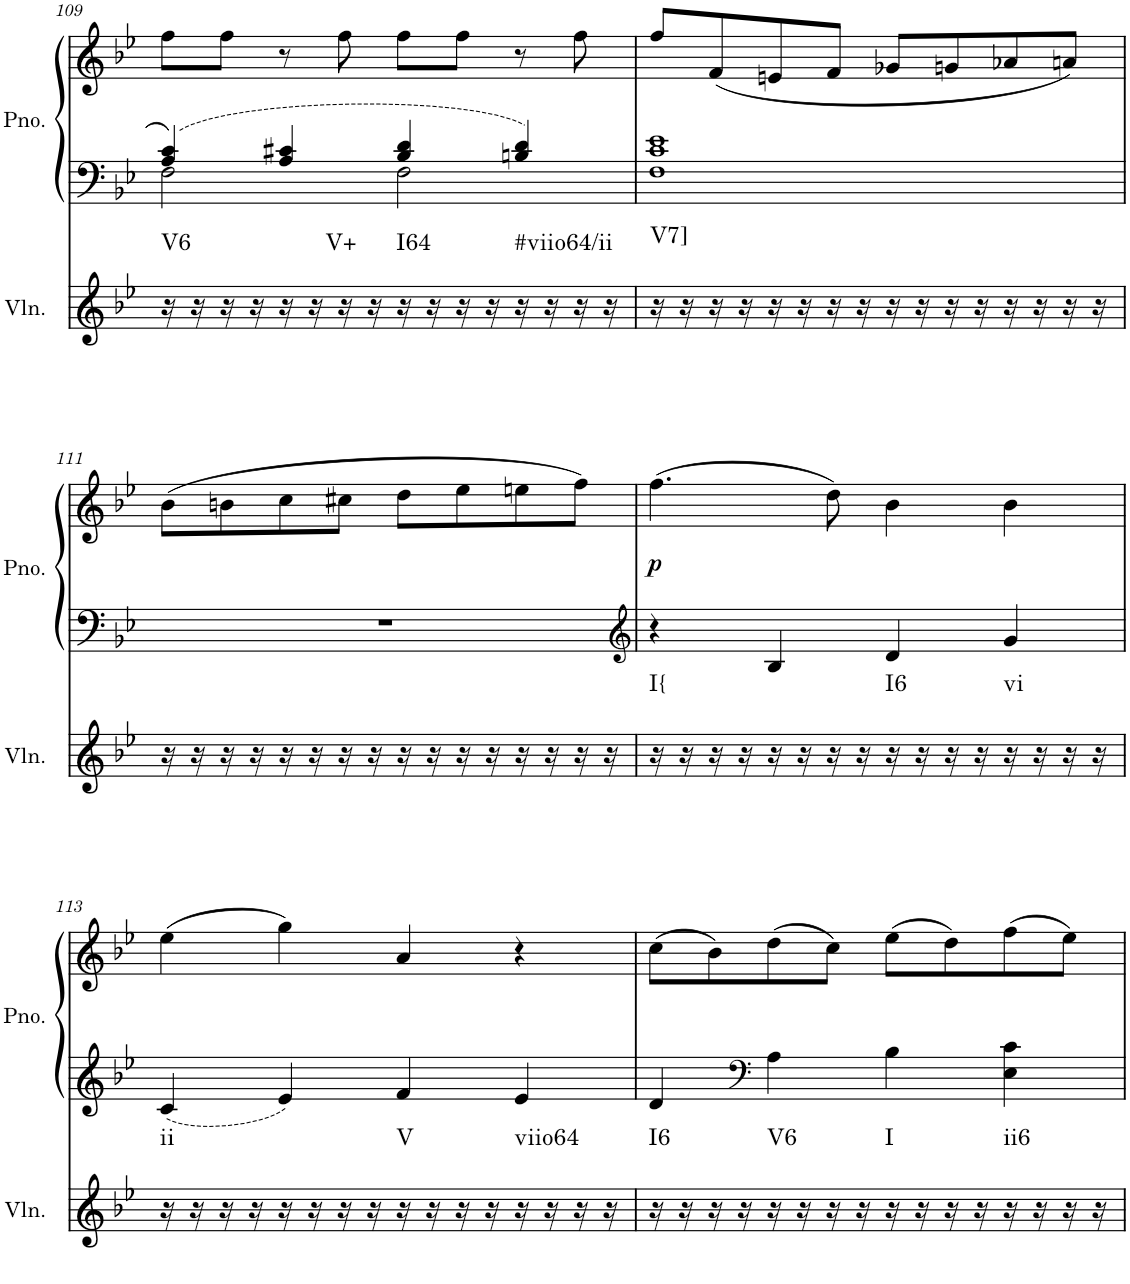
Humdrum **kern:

**kern	**harte	**kern	**kern	**dynam
*part2	*part2	*part1	*part1	*part1
*staff3	*	*staff2	*staff1	*staff1/2
*I"Violin	*	*I"Piano, Piano right	*	*
*I'Vln.	*	*I'Pno.	*	*
!!LO:PB:g=z
*clefG2	*	*clefF4	*clefG2	*
*k[b-e-]	*	*k[b-e-]	*k[b-e-]	*
*M2/2	*	*M2/2	*M2/2	*
*met(c|)	*	*met(c|)	*met(c|)	*
=109	=109	=109	=109	=109
*	*	*^	*	*
!	!LO:H:kt=V6	!	!	!	!
16r	N	4A/ 4c/	2F\	8ff\L	.
16r	.	.	.	.	.
16r	.	.	.	8ff\J	.
16r	.	.	.	.	.
16r	.	4A/ 4c#X/	.	8r	.
16r	.	.	.	.	.
!	!LO:H:kt=V+	!	!	!	!
16r	N	.	.	8ff\	.
16r	.	.	.	.	.
!	!LO:H:kt=I64	!	!	!	!
16r	N	4B-/ 4d/	2F\	8ff\L	.
16r	.	.	.	.	.
16r	.	.	.	8ff\J	.
16r	.	.	.	.	.
!	!LO:H:kt=#viio64/ii	!	!	!	!
16r	N	4Bn/ 4d/	.	8r	.
16r	.	.	.	.	.
16r	.	.	.	8ff\	.
16r	.	.	.	.	.
*	*	*v	*v	*	*
=110	=110	=110	=110	=110
!	!LO:H:kt=V7]	!	!	!
16r	N	1F 1c 1e-	8ff/L	.
16r	.	.	.	.
16r	.	.	(8f/	.
16r	.	.	.	.
16r	.	.	8en/	.
16r	.	.	.	.
16r	.	.	8f/J	.
16r	.	.	.	.
16r	.	.	8g-X/L	.
16r	.	.	.	.
16r	.	.	8gn/	.
16r	.	.	.	.
16r	.	.	8a-X/	.
16r	.	.	.	.
16r	.	.	8an/J)	.
16r	.	.	.	.
!!LO:LB:g=z
=111	=111	=111	=111	=111
16r	.	1r	(8b-\L	.
16r	.	.	.	.
16r	.	.	8bn\	.
16r	.	.	.	.
16r	.	.	8cc\	.
16r	.	.	.	.
16r	.	.	8cc#X\J	.
16r	.	.	.	.
16r	.	.	8dd\L	.
16r	.	.	.	.
16r	.	.	8ee-\	.
16r	.	.	.	.
16r	.	.	8een\	.
16r	.	.	.	.
16r	.	.	8ff\J)	.
16r	.	.	.	.
=112	=112	=112	=112	=112
*	*	*clefG2	*	*
!	!LO:H:kt=I{	!	!	!LO:DY:b
16r	N	4r	(4.ff\	p
16r	.	.	.	.
16r	.	.	.	.
16r	.	.	.	.
16r	.	4B-/	.	.
16r	.	.	.	.
16r	.	.	8dd\)	.
16r	.	.	.	.
!	!LO:H:kt=I6	!	!	!
16r	N	4d/	4b-\	.
16r	.	.	.	.
16r	.	.	.	.
16r	.	.	.	.
!	!LO:H:kt=vi	!	!	!
16r	N	4g/	4b-\	.
16r	.	.	.	.
16r	.	.	.	.
16r	.	.	.	.
!!LO:LB:g=z
=113	=113	=113	=113	=113
!	!LO:H:kt=ii	!	!	!
16r	N	4c/	(4ee-\	.
16r	.	.	.	.
16r	.	.	.	.
16r	.	.	.	.
16r	.	4e-/	4gg\)	.
16r	.	.	.	.
16r	.	.	.	.
16r	.	.	.	.
!	!LO:H:kt=V	!	!	!
16r	N	4f/	4a/	.
16r	.	.	.	.
16r	.	.	.	.
16r	.	.	.	.
!	!LO:H:kt=viio64	!	!	!
16r	N	4e-/	4r	.
16r	.	.	.	.
16r	.	.	.	.
16r	.	.	.	.
=114	=114	=114	=114	=114
!	!LO:H:kt=I6	!	!	!
16r	N	4d/	(8cc\L	.
16r	.	.	.	.
16r	.	.	8b-\)	.
16r	.	.	.	.
*	*	*clefF4	*	*
!	!LO:H:kt=V6	!	!	!
16r	N	4A\	(8dd\	.
16r	.	.	.	.
16r	.	.	8cc\J)	.
16r	.	.	.	.
!	!LO:H:kt=I	!	!	!
16r	N	4B-\	(8ee-\L	.
16r	.	.	.	.
16r	.	.	8dd\)	.
16r	.	.	.	.
!	!LO:H:kt=ii6	!	!	!
16r	N	4E-\ 4c\	(8ff\	.
16r	.	.	.	.
16r	.	.	8ee-\J)	.
16r	.	.	.	.
=	=	=	=	=
*-	*-	*-	*-	*-
